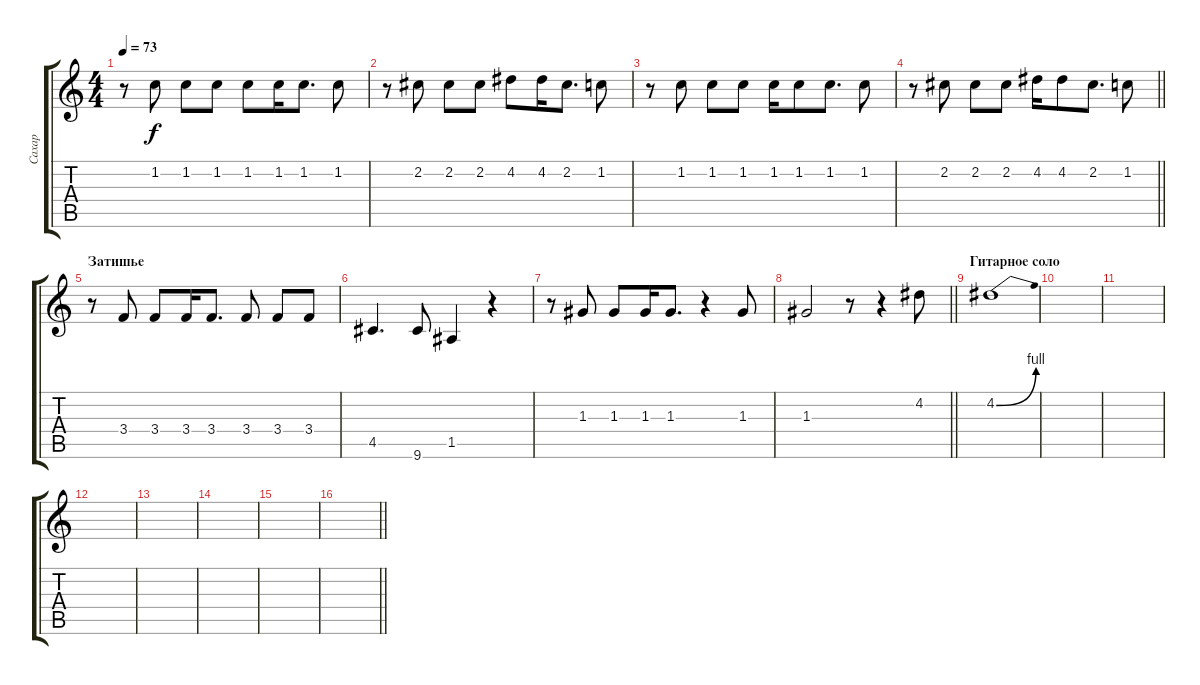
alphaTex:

\track ("Сахар" "Сахар") {instrument distortionguitar}
\staff {score tabs}
\tuning (E4 B3 G3 D3 A2 E2) {hide}
\ts (4 4)
\tempo 73
\clef g2
\ks c
r.8{dy f} 1.2.8 1.2.8 1.2.8 1.2.8 1.2.16 1.2.8{d} 1.2.8 |
r.8 2.2.8 2.2.8 2.2.8 4.2.8 4.2.16 2.2.8{d} 1.2.8 |
r.8 1.2.8 1.2.8 1.2.8 1.2.16 1.2.8 1.2.8{d} 1.2.8 |
\barLineRight lightlight
r.8 2.2.8 2.2.8 2.2.8 4.2.16 4.2.8 2.2.8{d} 1.2.8 |
\section ("" "Затишье")
r.8 3.4.8 3.4.8 3.4.16 3.4.8{d} 3.4.8 3.4.8 3.4.8 |
4.5.4{d} 9.6.8 1.5.4 r.4 |
r.8 1.3.8 1.3.8 1.3.16 1.3.8{d} r.4 1.3.8 |
\barLineRight lightlight
1.3.2 r.8 r.4 4.2.8 |
\section ("" "Гитарное соло")
4.2{be (bend 0 0 60 4)}.1 |
|
|
|
|
|
|
\barLineRight lightlight
